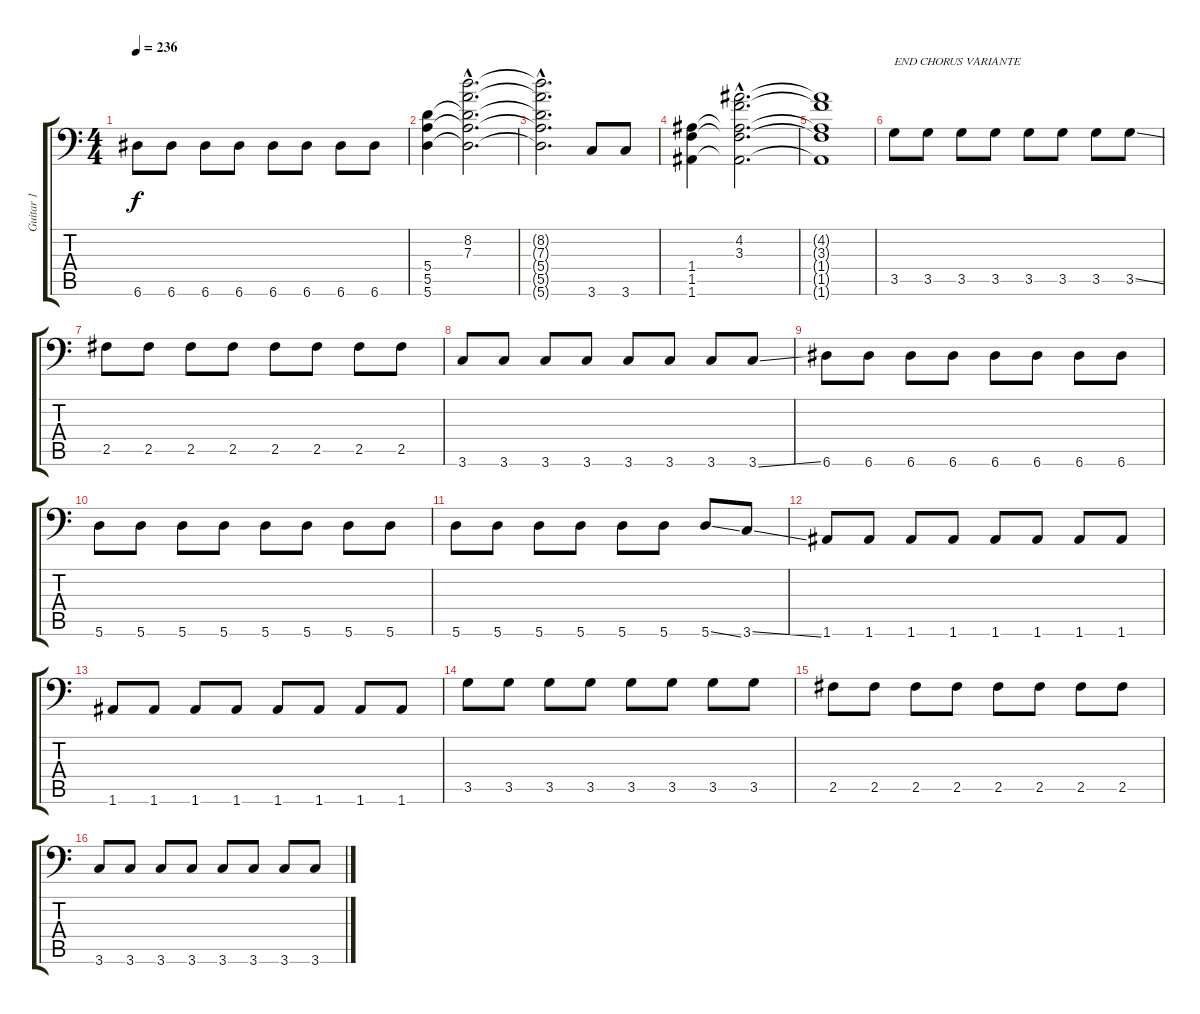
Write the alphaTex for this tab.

\track ("Guitar 1" "Guitar 1") {instrument distortionguitar}
\staff {score tabs}
\tuning (B3 Gb3 D3 A2 E2 A1) {hide}
\ts (4 4)
\tempo 236
\clef f4
\ks c
6.6.8{dy f} 6.6.8 6.6.8 6.6.8 6.6.8 6.6.8 6.6.8 6.6.8 |
(5.4 5.5 5.6).4 (8.2{hac} 7.3{hac} 5.4{hac t} 5.5{hac t} 5.6{hac t}).2{d} |
(8.2{hac t} 7.3{hac t} 5.4{hac t} 5.5{hac t} 5.6{hac t}).2{d} 3.6.8 3.6.8 |
(1.4 1.5 1.6).4 (4.2{hac} 3.3{hac} 1.4{hac t} 1.5{hac t} 1.6{hac t}).2{d} |
(4.2{t} 3.3{t} 1.4{t} 1.5{t} 1.6{t}).1 |
3.5.8{txt "END CHORUS VARIANTE"} 3.5.8 3.5.8 3.5.8 3.5.8 3.5.8 3.5.8 3.5{ss}.8 |
2.5.8 2.5.8 2.5.8 2.5.8 2.5.8 2.5.8 2.5.8 2.5.8 |
3.6.8 3.6.8 3.6.8 3.6.8 3.6.8 3.6.8 3.6.8 3.6{ss}.8 |
6.6.8 6.6.8 6.6.8 6.6.8 6.6.8 6.6.8 6.6.8 6.6.8 |
5.6.8 5.6.8 5.6.8 5.6.8 5.6.8 5.6.8 5.6.8 5.6.8 |
5.6.8 5.6.8 5.6.8 5.6.8 5.6.8 5.6.8 5.6{ss}.8 3.6{ss}.8 |
1.6.8 1.6.8 1.6.8 1.6.8 1.6.8 1.6.8 1.6.8 1.6.8 |
1.6.8 1.6.8 1.6.8 1.6.8 1.6.8 1.6.8 1.6.8 1.6.8 |
3.5.8 3.5.8 3.5.8 3.5.8 3.5.8 3.5.8 3.5.8 3.5.8 |
2.5.8 2.5.8 2.5.8 2.5.8 2.5.8 2.5.8 2.5.8 2.5.8 |
3.6.8 3.6.8 3.6.8 3.6.8 3.6.8 3.6.8 3.6.8 3.6{ss}.8
